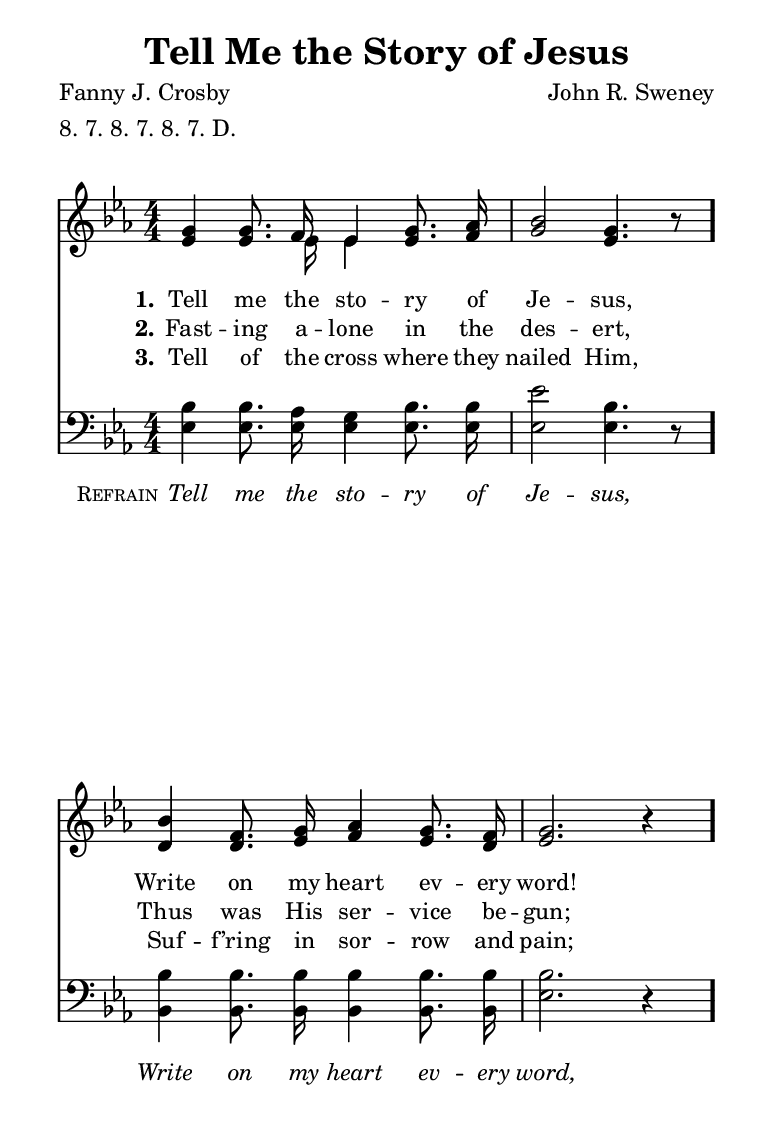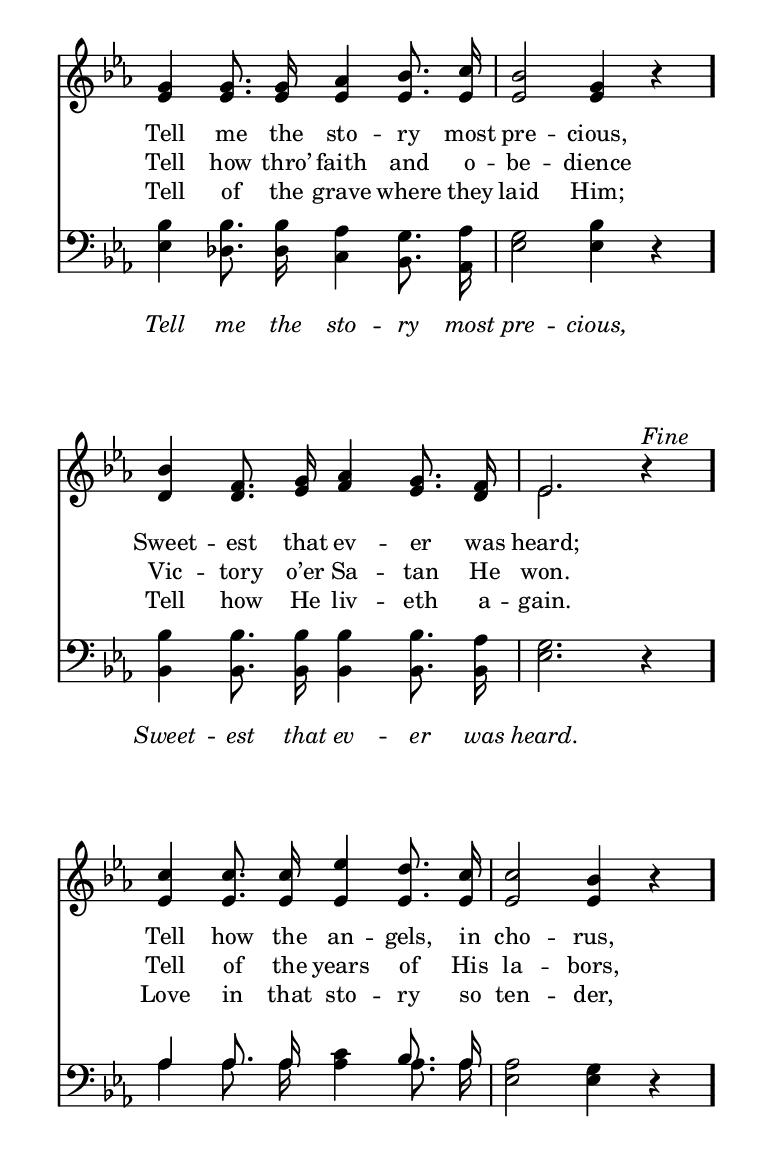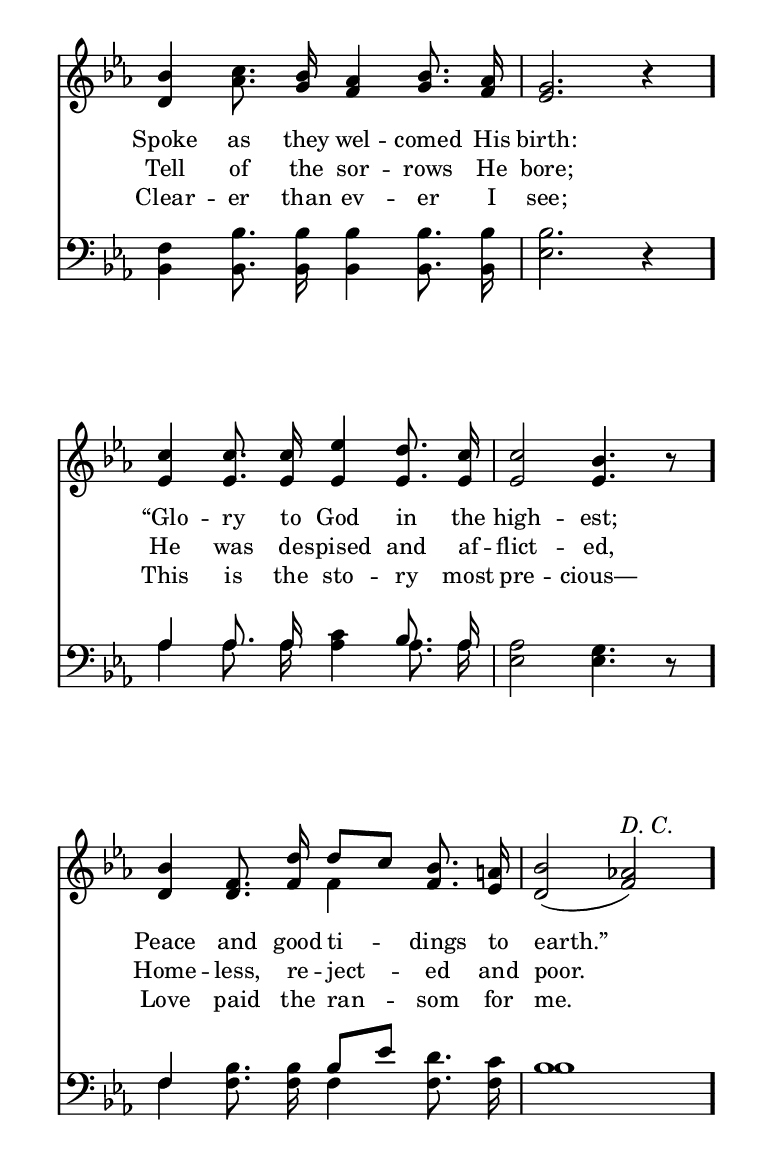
\include "common/global.ily"
\paper {
  \include "common/paper.ily"
}

\header{
  %children
  hymnnumber = "358"
  title = "Tell Me the Story of Jesus"
  tunename = "Story of Jesus"
  meter = "8. 7. 8. 7. 8. 7. D." % original has 8. 7. 8. 7. with Refrain
  poet = "Fanny J. Crosby" % see https://hymnary.org/text/tell_me_the_story_of_jesus_write_on_my_h
  composer = "John R. Sweney" % see https://hymnary.org/tune/story_of_jesus_sweney
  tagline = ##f
}

global = {
  \include "common/overrides.ily"
  \override Staff.TimeSignature.style = #'numbered
  \time 4/4
  \override Score.MetronomeMark.transparent = ##t % hide all fermata changes too
  \tempo 4=80
  \key ees \major
  \autoBeamOff
}

patternA = { c4 c8. c16 c4 c8. c16 | } % s2 s4. r8

refrainNotesSoprano = {
\global
\relative c'' {

  \changePitch \patternA { g g f ees g aes | } bes2 g4. r8
  \changePitch \patternA { bes f g aes g f | } g2. r4
  \changePitch \patternA { g g g aes bes c | } bes2 g4 r4
  \changePitch \patternA { bes f g aes g f | } ees2. r4^\markup{\italic Fine}

}
}

notesSoprano = {
\global
\relative c'' {

  \refrainNotesSoprano
  \changePitch \patternA { c c c ees d c | } c2 bes4 r4
  \changePitch \patternA { bes c bes aes bes aes | } g2. r4
  \changePitch \patternA { c c c ees d c | } c2 bes4. r8
  \changePitch \patternA { bes f d' } d8[ c] bes8. a16 | bes2( aes!)^\markup{\italic {D. C.}} |

  \bar "." % not actually the end, so not "|."

}
}

refrainNotesAlto = {
\global
\relative e' {

  \changePitch \patternA { ees ees ees ees ees f | } g2 ees4. r8
  \changePitch \patternA { d d ees f ees d | } ees2. r4
  \changePitch \patternA { ees ees ees ees ees ees | } ees2 ees4 r4
  \changePitch \patternA { d d ees f ees d | } ees2. r4

}
}

notesAlto = {
\global
\relative e' {

  \refrainNotesAlto
  \changePitch \patternA { ees ees ees ees ees ees | } ees2 ees4 r4
  \changePitch \patternA { d aes' g f g f | } ees2. r4
  \changePitch \patternA { ees ees ees ees ees ees | } ees2 ees4. r8
  \changePitch \patternA { d d f f f ees } d2( f) |

}
}

refrainNotesTenor = {
\global
\relative a {

  \changePitch \patternA { bes bes aes g bes bes | } ees2 bes4. r8
  \changePitch \patternA { bes bes bes bes bes bes | } bes2. r4
  \changePitch \patternA { bes bes bes aes g aes | } g2 bes4 r4
  \changePitch \patternA { bes bes bes bes bes aes | } g2. r4

}
}

notesTenor = {
\global
\relative a {

  \refrainNotesTenor
  \changePitch \patternA { aes aes aes c bes aes | } aes2 g4 r4
  \changePitch \patternA { f bes bes bes bes bes | } bes2. r4
  \changePitch \patternA { aes aes aes c bes aes | } aes2 g4. r8
  \changePitch \patternA { f bes bes } bes8[ ees] d8. c16 | bes1 |

}
}

refrainNotesBass = {
\global
\relative f {

  \changePitch \patternA { ees ees ees ees ees ees | } ees2 ees4. r8
  \changePitch \patternA { bes bes bes bes bes bes | } ees2. r4
  \changePitch \patternA { ees des des c bes aes | } ees'2 ees4 r4
  \changePitch \patternA { bes bes bes bes bes bes | } ees2. r4

}
}

notesBass = {
\global
\relative f {

  \refrainNotesBass
  \changePitch \patternA { aes aes aes aes aes aes | } ees2 ees4 r4
  \changePitch \patternA { bes bes bes bes bes bes | } ees2. r4
  \changePitch \patternA { aes aes aes aes aes aes | } ees2 ees4. r8
  \changePitch \patternA { f f f f f f | } bes1 |

}
}

Refrain = \lyricmode {
\set stanza = \markup \small \normal-text \caps "Refrain"

\italicsOn Tell me the sto -- ry of Je -- sus, \bar "."
Write on my heart ev -- ery word, \bar "."
Tell me the sto -- ry most pre -- cious, \bar "."
Sweet -- est that ev -- er was heard. \bar "."

}

wordsA = \lyricmode {
\set stanza = "1."

Tell me the sto -- ry of Je -- sus, \bar "."
Write on my heart ev -- ery word! \bar "."
Tell me the sto -- ry most pre -- cious, \bar "."
Sweet -- est that ev -- er was heard; \bar "."
Tell how the an -- gels, in cho -- rus, \bar "."
Spoke as they wel -- comed His birth: \bar "."
“Glo -- ry to God in the high -- est; \bar "."
Peace and good ti -- dings to earth.” \bar "."

}

wordsB = \lyricmode {
\set stanza = "2."

Fast -- ing a -- lone in the des -- ert,
Thus was His ser -- vice be -- gun;
Tell how thro’ faith and o -- be -- dience
Vic -- tory o’er Sa -- tan He won.
Tell of the years of His la -- bors,
Tell of the sor -- rows He bore;
He was de -- spised and af -- flict -- ed,
Home -- less, re -- ject -- ed and poor.

}

wordsC = \lyricmode {
\set stanza = "3."

Tell of the cross where they nailed Him,
Suf -- f’ring in sor -- row and pain;
Tell of the grave where they laid Him;
Tell how He liv -- eth a -- gain.
Love in that sto -- ry so ten -- der,
Clear -- er than ev -- er I see;
This is the sto -- ry most pre -- cious—
Love paid the ran -- som for me.

}

\score {
  \context ChoirStaff <<
    \context Staff = upper <<
      \set Staff.autoBeaming = ##f
      \set ChoirStaff.systemStartDelimiter = #'SystemStartBar
      \set ChoirStaff.printPartCombineTexts = ##f
      \partcombine #'(2 . 11) \notesSoprano \notesAlto
      \context NullVoice = sopranos { \voiceOne << \notesSoprano >> }
      \context Lyrics = one   \lyricsto sopranos \wordsA
      \context Lyrics = two   \lyricsto sopranos \wordsB
      \context Lyrics = three \lyricsto sopranos \wordsC
    >>
    \context Staff = men <<
      \set Staff.autoBeaming = ##f
      \clef bass
      \set ChoirStaff.printPartCombineTexts = ##f
      \partcombine #'(2 . 11) \notesTenor \notesBass
    >>
    \new Lyrics \with { alignBelowContext = men } \lyricsto sopranos \Refrain
  >>
  \layout {
    \include "common/layout.ily"
  }
}

\score {
  \context ChoirStaff <<
    \context Staff = upper <<
      \context Voice = sopranos { \voiceOne { \notesSoprano \refrainNotesSoprano } }
      \context Voice = altos { \voiceTwo { \notesAlto \refrainNotesAlto } }
    >>
    \context Staff = men <<
      \clef bass
      \context Voice = tenors { \voiceOne { \notesTenor \refrainNotesTenor } }
      \context Voice = basses { \voiceTwo { \notesBass \refrainNotesBass } }
    >>
  >>
  \midi{
    \include "common/midi.ily"
  }
}



\version "2.19.49"  % necessary for upgrading to future LilyPond versions.

% vi:set et ts=2 sw=2 ai nocindent syntax=lilypond:
